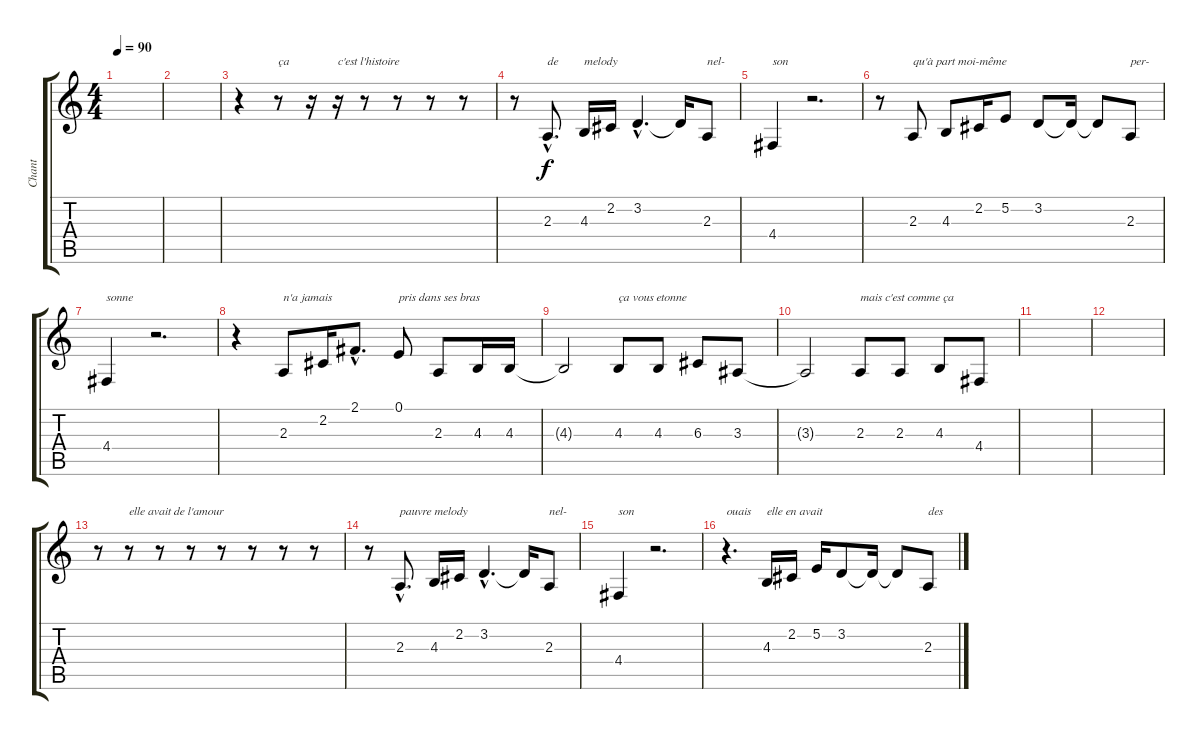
\track ("Chant" "Chant") {instrument acousticgrandpiano}
\staff {score tabs}
\tuning (E4 B3 G3 D3 A2 E2) {hide}
\ts (4 4)
\tempo 90
\clef g2
\ks c
|
|
r.4 r.8{txt "ça"} r.16 r.16{txt "c'est l'histoire"} r.8 r.8 r.8 r.8 |
r.8 2.3{hac}.8{d txt "de"} 4.3.16{txt "melody"} 2.2.16 3.2{hac}.4{d} 3.2{t}.16 2.3.8{txt "nel-"} |
4.4.4{txt "son"} r.2{d} |
r.8 2.3.8{txt "qu'à part moi-même"} 4.3.8 2.2.16 5.2.8 3.2.8 3.2{t}.16 3.2{t}.8 2.3.8{txt "per-"} |
4.4.4{txt "sonne"} r.2{d} |
r.4 2.3.8{txt "n'a jamais "} 2.2.16 2.1{hac}.8{d} 0.1.8{txt "pris dans ses bras"} 2.3.8 4.3.16 4.3.16 |
4.3{t}.2 4.3.8{txt "ça vous etonne"} 4.3.8 6.3.8 3.3.8 |
3.3{t}.2 2.3.8{txt "mais c'est comme ça"} 2.3.8 4.3.8 4.4.8 |
|
|
\section ("" "")
r.8 r.8{txt "elle avait de l'amour"} r.8 r.8 r.8 r.8 r.8 r.8 |
r.8 2.3{hac}.8{d txt "pauvre melody"} 4.3.16 2.2.16 3.2{hac}.4{d} 3.2{t}.16 2.3.8{txt "nel-"} |
4.4.4{txt "son"} r.2{d} |
r.4{d txt "ouais"} 4.3.16{txt "elle en avait"} 2.2.16 5.2.16 3.2.8 3.2{t}.16 3.2{t}.8 2.3.8{txt "des"}
